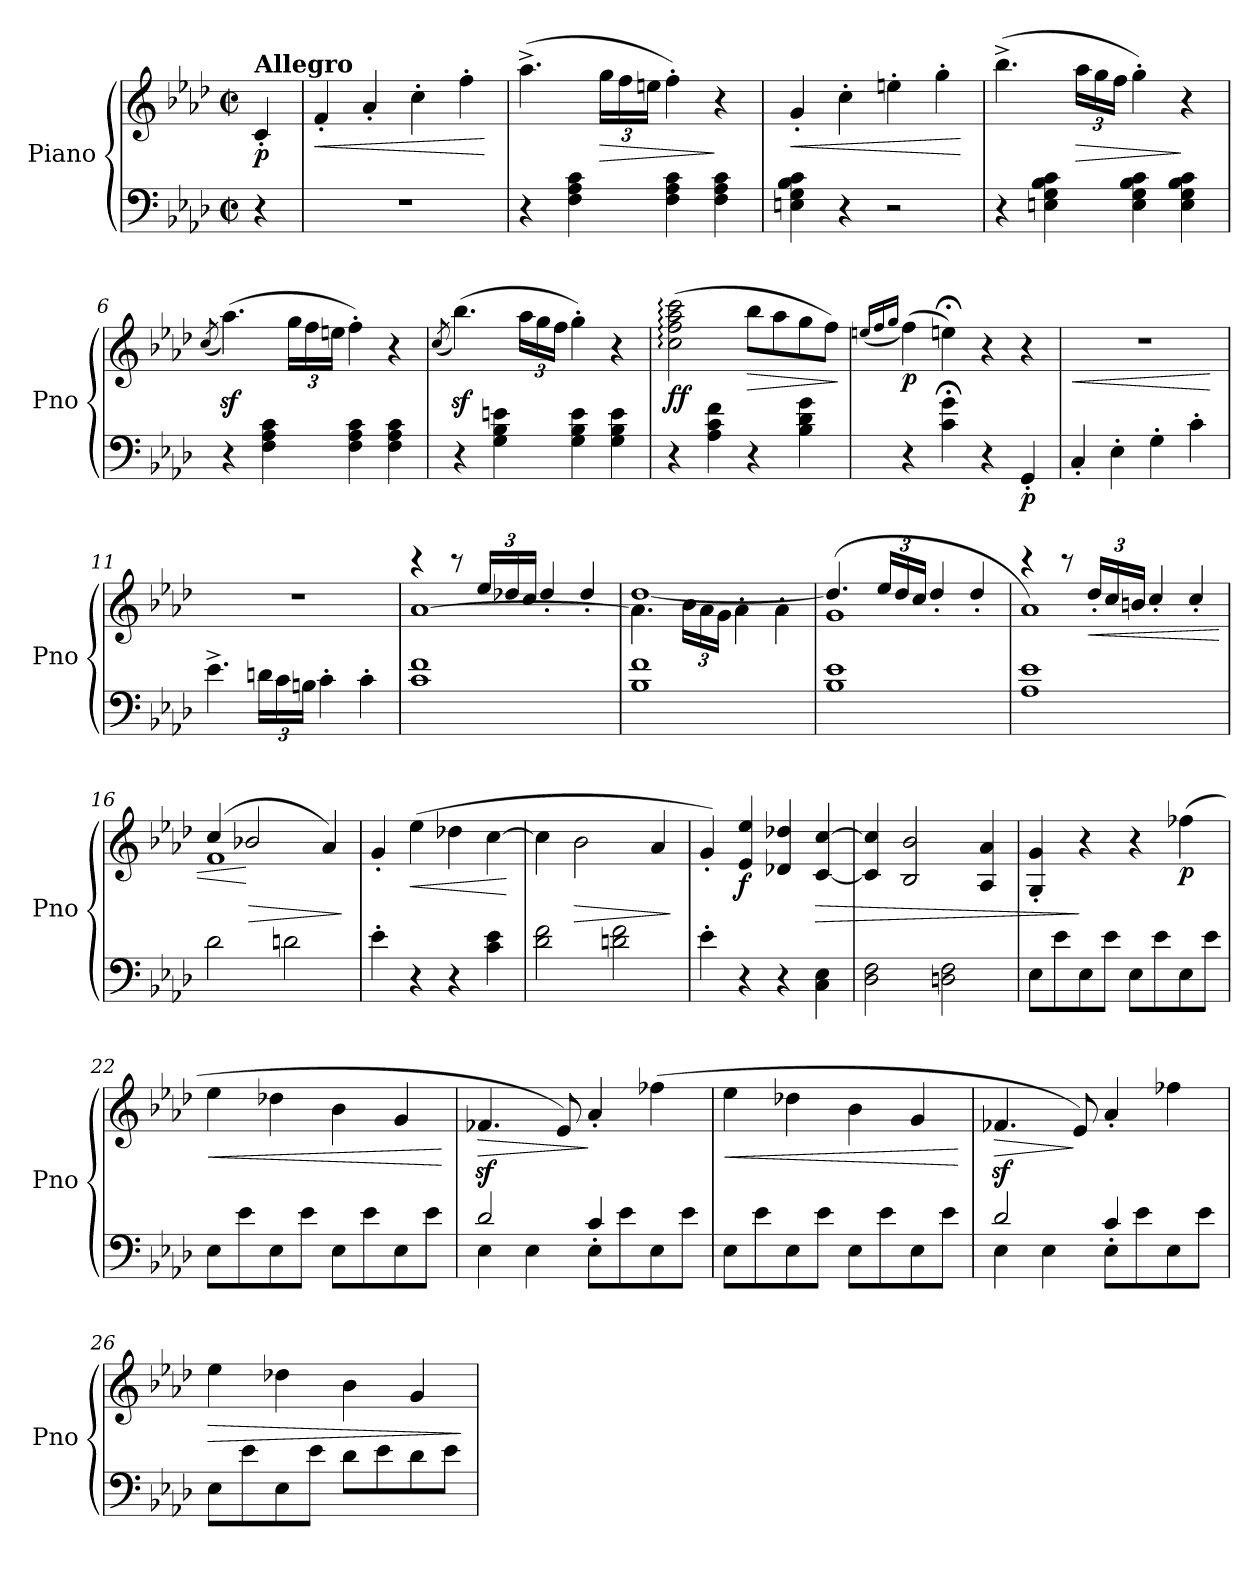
**kern	**kern	**dynam
*part1	*part1	*part1
*staff2	*staff1	*staff1/2
*I"Piano	*	*
*I'Pno	*	*
*clefF4	*clefG2	*
*k[b-e-a-d-]	*k[b-e-a-d-]	*
*M4/4	*M4/4	*
*met(c|)	*met(c|)	*
=1	=1	=1
!	!LO:TX:a:B:t=Allegro	!
!	!	!LO:DY:b
4r	4c'/	p
=2	=2	=2
!	!	!LO:HP:b
1r	4f'/	<
.	4a-'/	.
.	4cc'\	.
.	4ff'\	.
.	.	[
=3	=3	=3
4r	(4.aa-^\	.
4F\ 4A-\ 4c\	.	.
*	*Xbrackettup	*
!	!	!LO:HP:b
.	24gg\LL	>
.	24ff\	.
.	24een\JJ	.
4F\ 4A-\ 4c\	4ff'\)	.
4F\ 4A-\ 4c\	4r	]
=4	=4	=4
!	!	!LO:HP:b
4En\ 4G\ 4B-\ 4c\	4g'/	<
4r	4cc'\	.
2r	4een'\	.
.	4gg'\	.
.	.	[
=5	=5	=5
4r	(4.bb-^\	.
4En\ 4G\ 4B-\ 4c\	.	.
!	!	!LO:HP:b
.	24aa-\LL	>
.	24gg\	.
.	24ff\JJ	.
4E\ 4G\ 4B-\ 4c\	4gg'\)	.
4E\ 4G\ 4B-\ 4c\	4r	]
=6	=6	=6
.	(>8qcc/	.
4r	(4.aa-z<\)	.
4F\ 4A-\ 4c\	.	.
.	24gg\LL	.
.	24ff\	.
.	24een\JJ	.
4F\ 4A-\ 4c\	4ff'\)	.
4F\ 4A-\ 4c\	4r	.
!!LO:LB:g=z
=7	=7	=7
.	(>8qcc/	.
4r	(4.bb-z<\)	.
4G\ 4B-\ 4en\	.	.
.	24aa-\LL	.
.	24gg\	.
.	24ff\JJ	.
4G\ 4B-\ 4e\	4gg'\)	.
4G\ 4B-\ 4e\	4r	.
=8	=8	=8
!	!	!LO:DY:b
4r	(2cc\: 2ff\: 2aa-\: 2ccc\:	ff
4A-\ 4c\ 4f\	.	.
!	!	!LO:HP:b
4r	8bb-\L	>
.	8aa-\	.
4B-\ 4d-\ 4g\	8gg\	.
.	8ff\J)	.
.	.	]
=9	=9	=9
.	(16qeen/LL	.
.	16qff/	.
.	16qgg/JJ	.
!	!	!LO:DY:b
4r	(4ff\)	p
4c\; 4g\;	4ee;<\)	.
4r	4r	.
!	!	!LO:DY:b=2
4GG'/	4r	p
=10	=10	=10
!	!	!LO:HP:b
4C'/	1r	<
4E-'\	.	.
4G'\	.	.
4c'\	.	.
.	.	[
=11	=11	=11
4.e-^\	1r	.
*Xbrackettup	*	*
24dn\LL	.	.
24c\	.	.
24Bn\JJ	.	.
4c'\	.	.
4c'\	.	.
=12	=12	=12
*	*^	*
1c 1f	[1a-	4rccc	.
.	.	8rccc	.
.	.	24ee-/LL	.
.	.	24dd-X/	.
.	.	24cc/JJ	.
.	.	4dd-'/	.
.	.	4dd-'/	.
!!LO:LB:g=z	!!
=13	=13	=13	=13
1B- 1f	4.a-\]	[1dd-	.
.	24b-\LL	.	.
.	24a-\	.	.
.	24g\JJ	.	.
.	4a-'\	.	.
.	4a-'\	.	.
=14	=14	=14	=14
1B- 1e-	(1g	4.dd-/]	.
.	.	24ee-/LL	.
.	.	24dd-/	.
.	.	24cc/JJ	.
.	.	4dd-'/	.
.	.	4dd-'/	.
=15	=15	=15	=15
1A- 1e-	1a-)	4rccc	.
.	.	8rccc	.
!	!	!	!LO:HP:b
.	.	24dd-'/LL	<
.	.	24cc/	.
.	.	24bn/JJ	.
.	.	4cc'/	.
.	.	4cc'/	.
=16	=16	=16	=16
2d-\	(4cc/	1f	.
!	!	!	!LO:HP:n=1:b
.	2b-X/	.	[ >
2dn\	.	.	.
.	4a-/)	.	.
*	*v	*v	*
.	.	]
=17	=17	=17
4e-'\	4g'/	.
!	!	!LO:HP:b
4r	(4ee-\	<
4r	4dd-X\	.
4c\ 4e-\	[4cc\	.
.	.	[
=18	=18	=18
2d-\ 2f\	4cc\]	.
!	!	!LO:HP:b
.	2b-\	>
2dn\ 2f\	.	.
.	4a-/	.
.	.	]
=19	=19	=19
4e-'\	4g'/)	.
!	!	!LO:DY:b
4r	4e-/ 4ee-/	f
4r	4d-X/ 4dd-X/	.
!	!	!LO:HP:b
4C\ 4E-\	[4c/ [4cc/	>
=20	=20	=20
2D-\ 2F\	4c/] 4cc/]	.
.	2B-/ 2b-/	.
2Dn\ 2F\	.	.
.	4A-/ 4a-/	.
!!LO:LB:g=z
=21	=21	=21
8E-\L	4G/' 4g/'	.
8e-\	.	.
8E-\	4r	]
8e-\J	.	.
8E-\L	4r	.
8e-\	.	.
!	!	!LO:DY:b
8E-\	(4ff-X\	p
8e-\J	.	.
=22	=22	=22
!	!	!LO:HP:b
8E-\L	4ee-\	<
8e-\	.	.
8E-\	4dd-X\	.
8e-\J	.	.
8E-\L	4b-\	.
8e-\	.	.
8E-\	4g/	.
8e-\J	.	.
.	.	[
=23	=23	=23
*^	*	*
!	!	!	!LO:HP:b
4E-\	2d-/	4.f-Xz</	>
4E-\	.	.	.
.	.	8e-/)	.
8E-\L	4c'/	4a-'/	]
8e-\	.	.	.
8E-\	4ryy	(4ff-X\	.
8e-\J	.	.	.
*v	*v	*	*
=24	=24	=24
!	!	!LO:HP:b
8E-\L	4ee-\	<
8e-\	.	.
8E-\	4dd-X\	.
8e-\J	.	.
8E-\L	4b-\	.
8e-\	.	.
8E-\	4g/	.
8e-\J	.	.
.	.	[
=25	=25	=25
*^	*	*
!	!	!	!LO:HP:b
4E-\	2d-/	4.f-Xz</	>
4E-\	.	.	.
.	.	8e-/)	]
8E-\L	4c'/	4a-'/	.
8e-\	.	.	.
8E-\	4ryy	4ff-X\	.
8e-\J	.	.	.
*v	*v	*	*
!!LO:LB:g=z
=26	=26	=26
!	!	!LO:HP:b
8E-\L	4ee-\	>
8e-\	.	.
8E-\	4dd-X\	.
8e-\J	.	.
8d-\L	4b-\	.
8e-\	.	.
8d-\	4g/	.
8e-\J	.	.
.	.	]
=	=	=
*-	*-	*-
